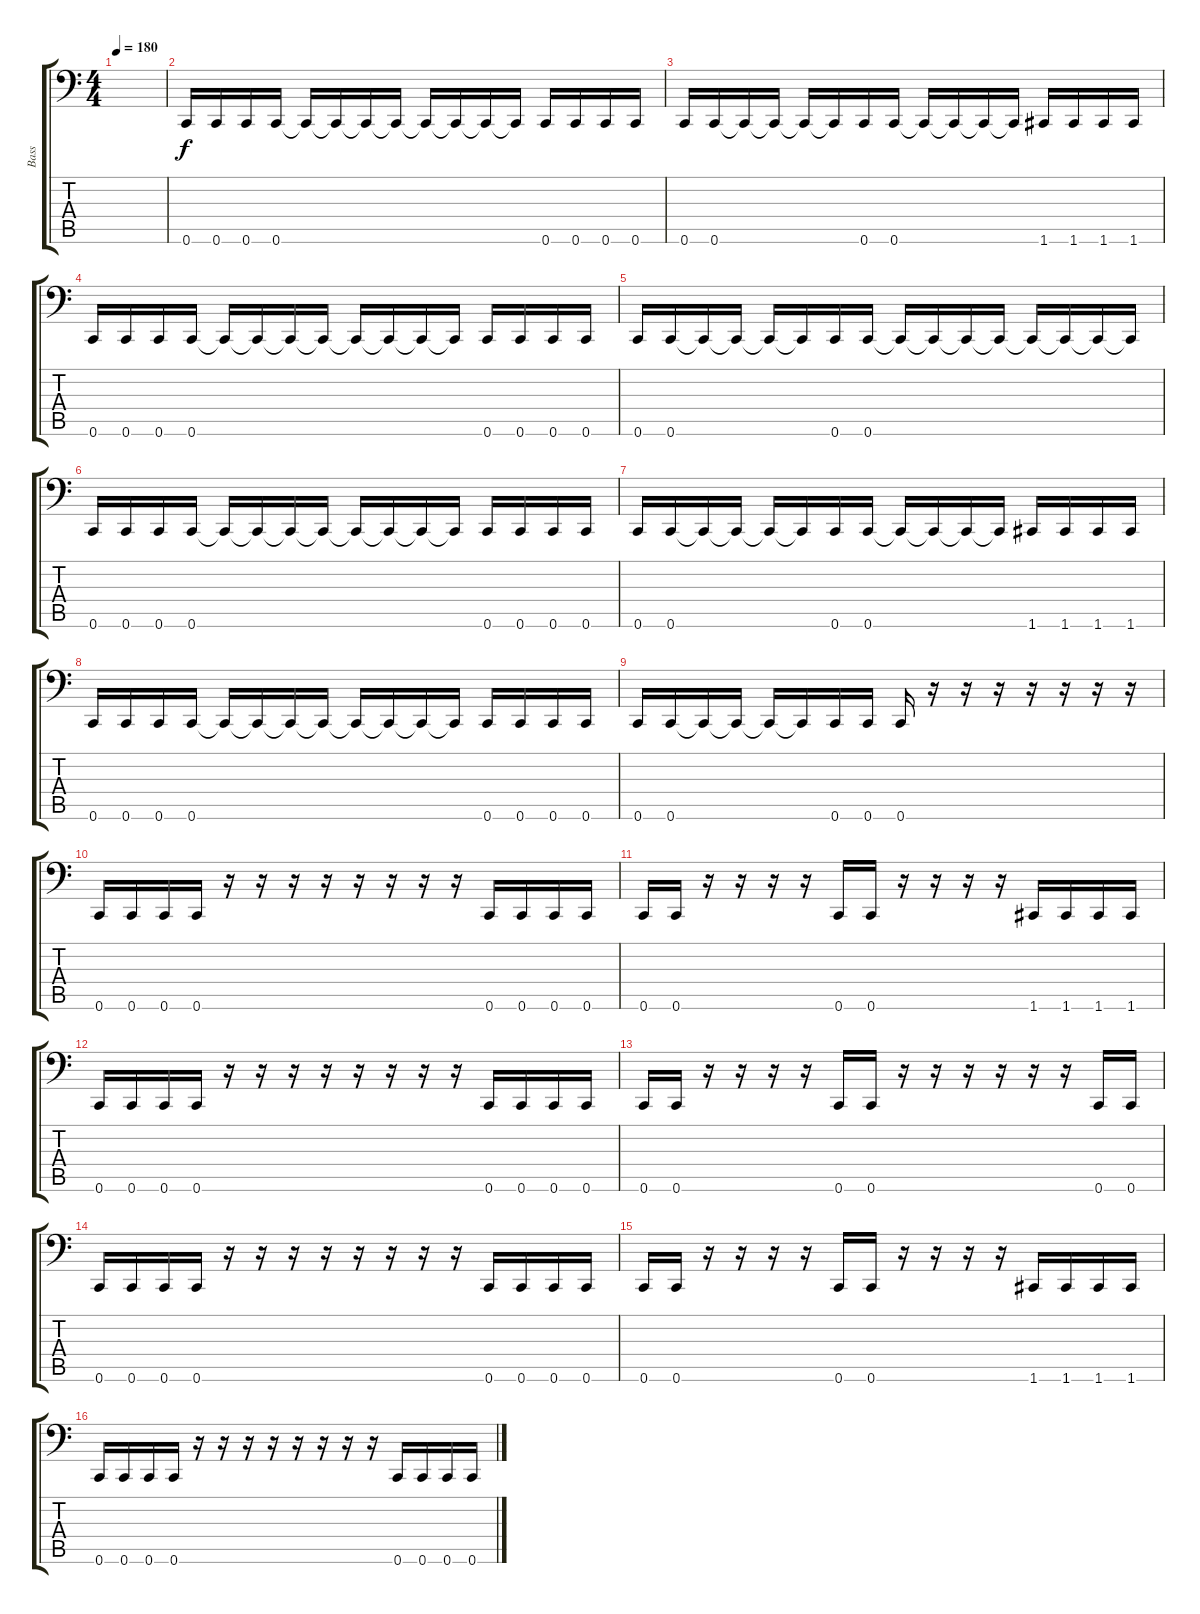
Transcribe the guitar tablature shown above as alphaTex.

\track ("Bass" "Bass") {instrument electricbassfinger}
\staff {score tabs}
\tuning (D3 A2 F2 C2 G1 C1) {hide}
\ts (4 4)
\tempo 180
\clef f4
\ks c
|
0.6.16 0.6.16 0.6.16 0.6.16 0.6{t}.16 0.6{t}.16 0.6{t}.16 0.6{t}.16 0.6{t}.16 0.6{t}.16 0.6{t}.16 0.6{t}.16 0.6.16 0.6.16 0.6.16 0.6.16 |
0.6.16 0.6.16 0.6{t}.16 0.6{t}.16 0.6{t}.16 0.6{t}.16 0.6.16 0.6.16 0.6{t}.16 0.6{t}.16 0.6{t}.16 0.6{t}.16 1.6.16 1.6.16 1.6.16 1.6.16 |
0.6.16 0.6.16 0.6.16 0.6.16 0.6{t}.16 0.6{t}.16 0.6{t}.16 0.6{t}.16 0.6{t}.16 0.6{t}.16 0.6{t}.16 0.6{t}.16 0.6.16 0.6.16 0.6.16 0.6.16 |
0.6.16 0.6.16 0.6{t}.16 0.6{t}.16 0.6{t}.16 0.6{t}.16 0.6.16 0.6.16 0.6{t}.16 0.6{t}.16 0.6{t}.16 0.6{t}.16 0.6{t}.16 0.6{t}.16 0.6{t}.16 0.6{t}.16 |
0.6.16 0.6.16 0.6.16 0.6.16 0.6{t}.16 0.6{t}.16 0.6{t}.16 0.6{t}.16 0.6{t}.16 0.6{t}.16 0.6{t}.16 0.6{t}.16 0.6.16 0.6.16 0.6.16 0.6.16 |
0.6.16 0.6.16 0.6{t}.16 0.6{t}.16 0.6{t}.16 0.6{t}.16 0.6.16 0.6.16 0.6{t}.16 0.6{t}.16 0.6{t}.16 0.6{t}.16 1.6.16 1.6.16 1.6.16 1.6.16 |
0.6.16 0.6.16 0.6.16 0.6.16 0.6{t}.16 0.6{t}.16 0.6{t}.16 0.6{t}.16 0.6{t}.16 0.6{t}.16 0.6{t}.16 0.6{t}.16 0.6.16 0.6.16 0.6.16 0.6.16 |
0.6.16 0.6.16 0.6{t}.16 0.6{t}.16 0.6{t}.16 0.6{t}.16 0.6.16 0.6.16 0.6.16 r.16 r.16 r.16 r.16 r.16 r.16 r.16 |
0.6.16 0.6.16 0.6.16 0.6.16 r.16 r.16 r.16 r.16 r.16 r.16 r.16 r.16 0.6.16 0.6.16 0.6.16 0.6.16 |
0.6.16 0.6.16 r.16 r.16 r.16 r.16 0.6.16 0.6.16 r.16 r.16 r.16 r.16 1.6.16 1.6.16 1.6.16 1.6.16 |
0.6.16 0.6.16 0.6.16 0.6.16 r.16 r.16 r.16 r.16 r.16 r.16 r.16 r.16 0.6.16 0.6.16 0.6.16 0.6.16 |
0.6.16 0.6.16 r.16 r.16 r.16 r.16 0.6.16 0.6.16 r.16 r.16 r.16 r.16 r.16 r.16 0.6.16 0.6.16 |
0.6.16 0.6.16 0.6.16 0.6.16 r.16 r.16 r.16 r.16 r.16 r.16 r.16 r.16 0.6.16 0.6.16 0.6.16 0.6.16 |
0.6.16 0.6.16 r.16 r.16 r.16 r.16 0.6.16 0.6.16 r.16 r.16 r.16 r.16 1.6.16 1.6.16 1.6.16 1.6.16 |
0.6.16 0.6.16 0.6.16 0.6.16 r.16 r.16 r.16 r.16 r.16 r.16 r.16 r.16 0.6.16 0.6.16 0.6.16 0.6.16
